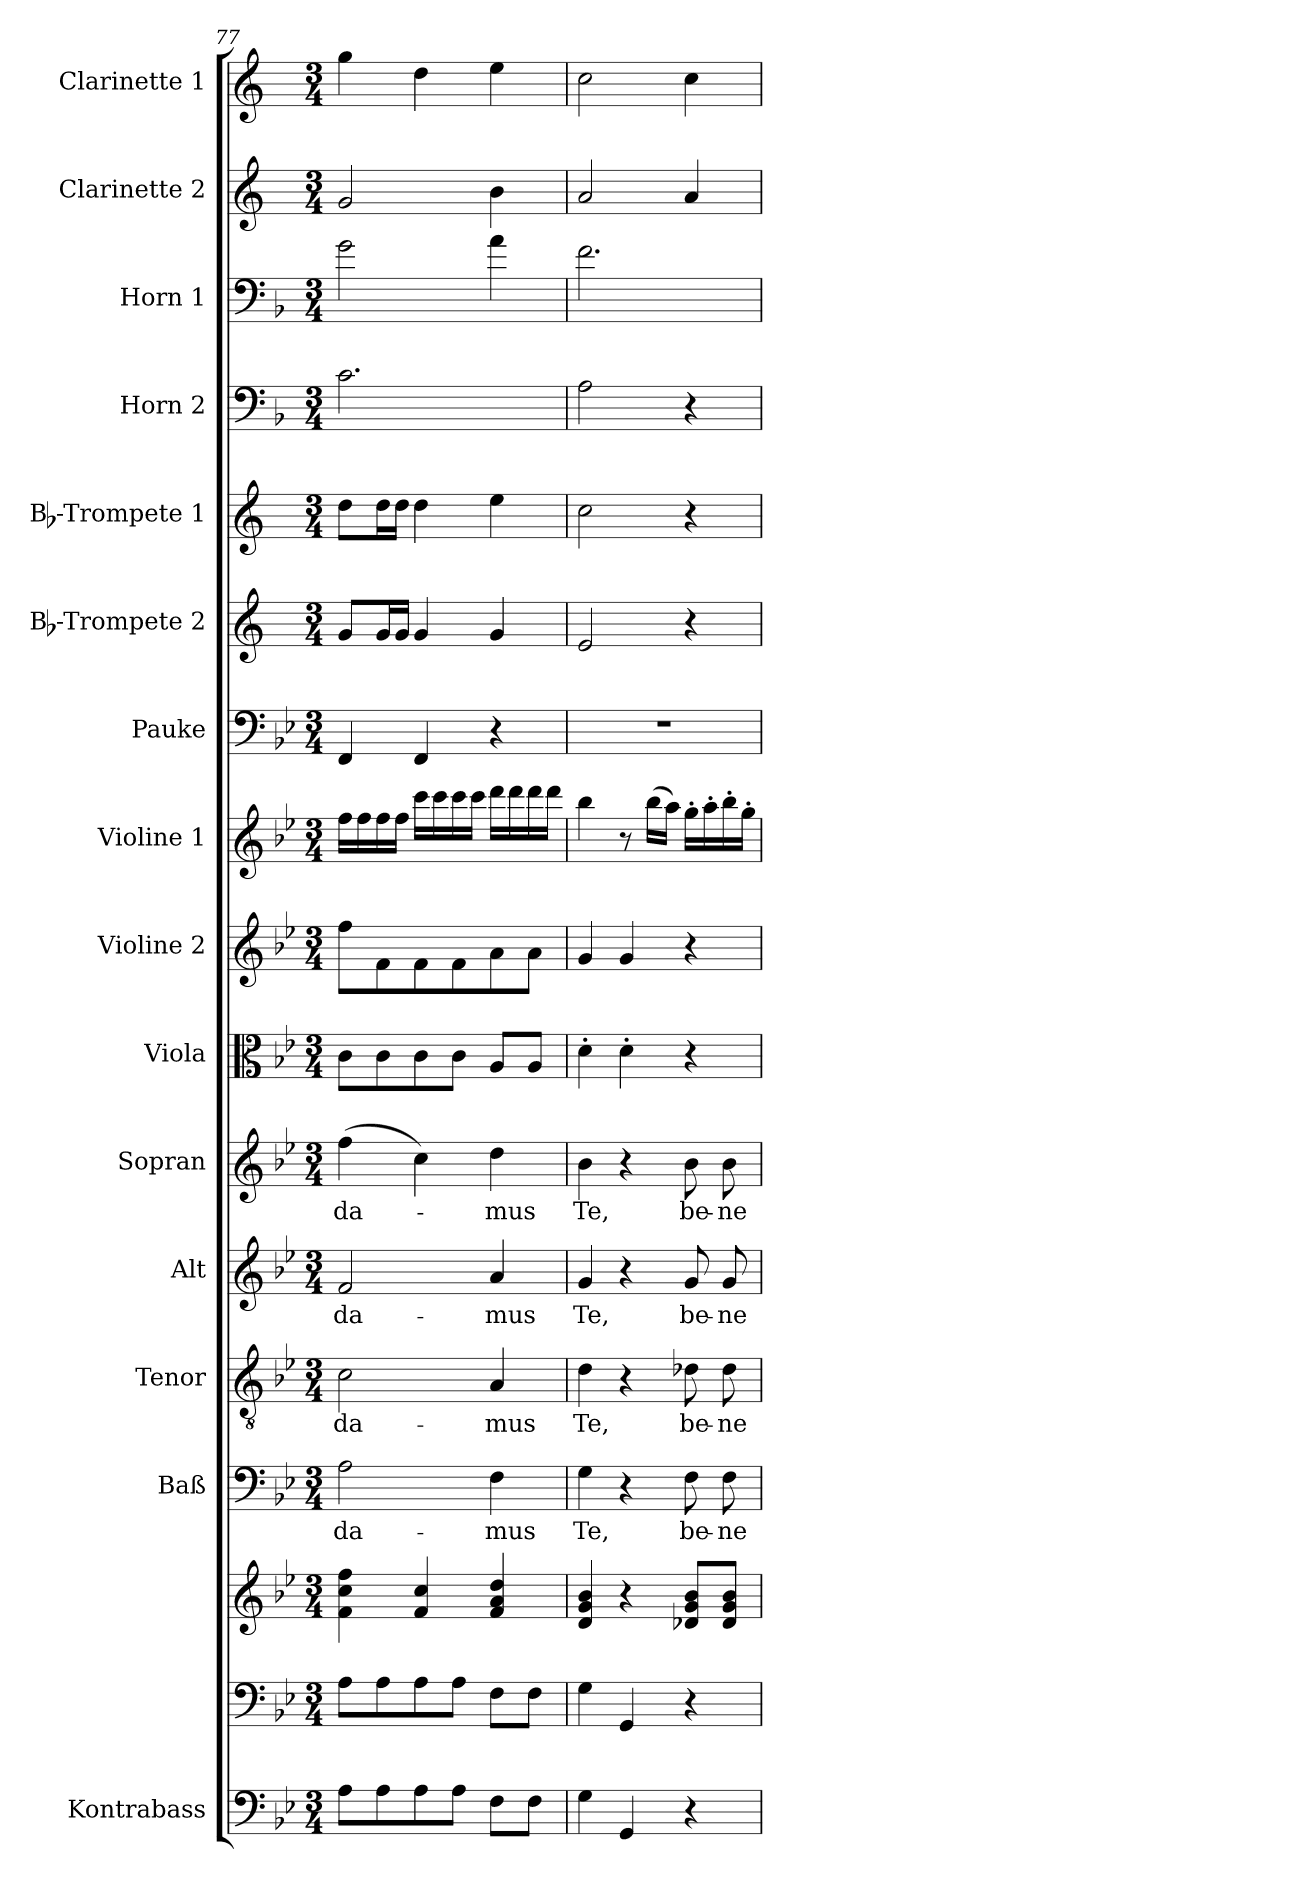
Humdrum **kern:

**kern	**kern	**kern	**kern	**text	**kern	**text	**kern	**text	**kern	**text	**kern	**kern	**kern	**kern	**kern	**kern	**kern	**kern	**kern	**kern
*part16	*part15	*part15	*part14	*part14	*part13	*part13	*part12	*part12	*part11	*part11	*part10	*part9	*part8	*part7	*part6	*part5	*part4	*part3	*part2	*part1
*staff17	*staff16	*staff15	*staff14	*staff14	*staff13	*staff13	*staff12	*staff12	*staff11	*staff11	*staff10	*staff9	*staff8	*staff7	*staff6	*staff5	*staff4	*staff3	*staff2	*staff1
*I"Kontrabass	*	*	*I"Baß	*	*I"Tenor	*	*I"Alt	*	*I"Sopran	*	*I"Viola	*I"Violine 2	*I"Violine 1	*I"Pauke	*I"Bb-Trompete 2	*I"Bb-Trompete 1	*I"Horn 2	*I"Horn 1	*I"Clarinette 2	*I"Clarinette 1
*I'Kb.	*	*	*I'Baß	*	*I'Ten	*	*I'Alt	*	*I'Sop	*	*I'Vla.	*I'Vln. 2	*I'Vln. 1	*I'Pk.	*I'Bb Trp. 2	*I'Bb Trp. 1	*I'Hrn. 2	*I'Hrn. 1	*I'Cl. 2	*I'Cl. 1
*clefF4	*clefF4	*clefG2	*clefF4	*	*clefGv2	*	*clefG2	*	*clefG2	*	*clefC3	*clefG2	*clefG2	*clefF4	*clefG2	*clefG2	*clefF4	*clefF4	*clefG2	*clefG2
*ITrd7c12	*	*	*	*	*	*	*	*	*	*	*	*	*	*	*ITrd1c2	*ITrd1c2	*ITrd4c7	*ITrd4c7	*ITrd1c2	*ITrd1c2
*k[b-e-]	*k[b-e-]	*k[b-e-]	*k[b-e-]	*	*k[b-e-]	*	*k[b-e-]	*	*k[b-e-]	*	*k[b-e-]	*k[b-e-]	*k[b-e-]	*k[b-e-]	*k[b-e-]	*k[b-e-]	*k[b-e-]	*k[b-e-]	*k[b-e-]	*k[b-e-]
*B-:	*B-:	*B-:	*B-:	*	*B-:	*	*B-:	*	*B-:	*	*B-:	*B-:	*B-:	*B-:	*B-:	*B-:	*B-:	*B-:	*B-:	*B-:
*M3/4	*M3/4	*M3/4	*M3/4	*	*M3/4	*	*M3/4	*	*M3/4	*	*M3/4	*M3/4	*M3/4	*M3/4	*M3/4	*M3/4	*M3/4	*M3/4	*M3/4	*M3/4
=77	=77	=77	=77	=77	=77	=77	=77	=77	=77	=77	=77	=77	=77	=77	=77	=77	=77	=77	=77	=77
!	!	!	!	!LO:LY:b	!	!LO:LY:b	!	!LO:LY:b	!	!LO:LY:b	!	!	!	!	!	!	!	!	!	!
8AA\L	8A\L	4f\ 4cc\ 4ff\	2A\	-da-	2c\	-da-	2f/	-da-	(>4ff\	-da-	8c\L	8ff\L	16ff\LL	4FF/	8f/L	8cc\L	2.F\	2c\	2f/	4ff\
.	.	.	.	.	.	.	.	.	.	.	.	.	16ff\	.	.	.	.	.	.	.
8AA\	8A\	.	.	.	.	.	.	.	.	.	8c\	8f\	16ff\	.	16f/L	16cc\L	.	.	.	.
.	.	.	.	.	.	.	.	.	.	.	.	.	16ff\JJ	.	16f/JJ	16cc\JJ	.	.	.	.
8AA\	8A\	4f/ 4cc/	.	.	.	.	.	.	4cc\)	.	8c\	8f\	16ccc\LL	4FF/	4f/	4cc\	.	.	.	4cc\
.	.	.	.	.	.	.	.	.	.	.	.	.	16ccc\	.	.	.	.	.	.	.
8AA\J	8A\J	.	.	.	.	.	.	.	.	.	8c\J	8f\	16ccc\	.	.	.	.	.	.	.
.	.	.	.	.	.	.	.	.	.	.	.	.	16ccc\JJ	.	.	.	.	.	.	.
!	!	!	!	!LO:LY:b	!	!LO:LY:b	!	!LO:LY:b	!	!LO:LY:b	!	!	!	!	!	!	!	!	!	!
8FF\L	8F\L	4f/ 4a/ 4dd/	4F\	-mus	4A/	-mus	4a/	-mus	4dd\	-mus	8A/L	8a\	16ddd\LL	4r	4f/	4dd\	.	4d\	4a\	4dd\
.	.	.	.	.	.	.	.	.	.	.	.	.	16ddd\	.	.	.	.	.	.	.
8FF\J	8F\J	.	.	.	.	.	.	.	.	.	8A/J	8a\J	16ddd\	.	.	.	.	.	.	.
.	.	.	.	.	.	.	.	.	.	.	.	.	16ddd\JJ	.	.	.	.	.	.	.
!!LO:PB:g=z
=78	=78	=78	=78	=78	=78	=78	=78	=78	=78	=78	=78	=78	=78	=78	=78	=78	=78	=78	=78	=78
!	!	!	!	!LO:LY:b	!	!LO:LY:b	!	!LO:LY:b	!	!LO:LY:b	!	!	!	!	!	!	!	!	!	!
4GG\	4G\	4d/ 4g/ 4b-/	4G\	Te,	4d\	Te,	4g/	Te,	4b-\	Te,	4d'>\	4g/	4bb-\	2.r	2d/	2b-\	2D\	2.B-\	2g/	2b-\
4GGG/	4GG/	4r	4r	.	4r	.	4r	.	4r	.	4d'>\	4g/	8r	.	.	.	.	.	.	.
.	.	.	.	.	.	.	.	.	.	.	.	.	(>16bb-\LL	.	.	.	.	.	.	.
.	.	.	.	.	.	.	.	.	.	.	.	.	16aa\JJ)	.	.	.	.	.	.	.
!	!	!	!	!LO:LY:b	!	!LO:LY:b	!	!LO:LY:b	!	!LO:LY:b	!	!	!	!	!	!	!	!	!	!
4r	4r	8d-X/ 8g/ 8b-/L	8F\	be-	8d-X\	be-	8g/	be-	8b-\	be-	4r	4r	16gg'>\LL	.	4r	4r	4r	.	4g/	4b-\
.	.	.	.	.	.	.	.	.	.	.	.	.	16aa'>\	.	.	.	.	.	.	.
!	!	!	!	!LO:LY:b	!	!LO:LY:b	!	!LO:LY:b	!	!LO:LY:b	!	!	!	!	!	!	!	!	!	!
.	.	8d-/ 8g/ 8b-/J	8F\	-ne-	8d-\	-ne-	8g/	-ne-	8b-\	-ne-	.	.	16bb-'>\	.	.	.	.	.	.	.
.	.	.	.	.	.	.	.	.	.	.	.	.	16gg'>\JJ	.	.	.	.	.	.	.
=	=	=	=	=	=	=	=	=	=	=	=	=	=	=	=	=	=	=	=	=
*-	*-	*-	*-	*-	*-	*-	*-	*-	*-	*-	*-	*-	*-	*-	*-	*-	*-	*-	*-	*-
